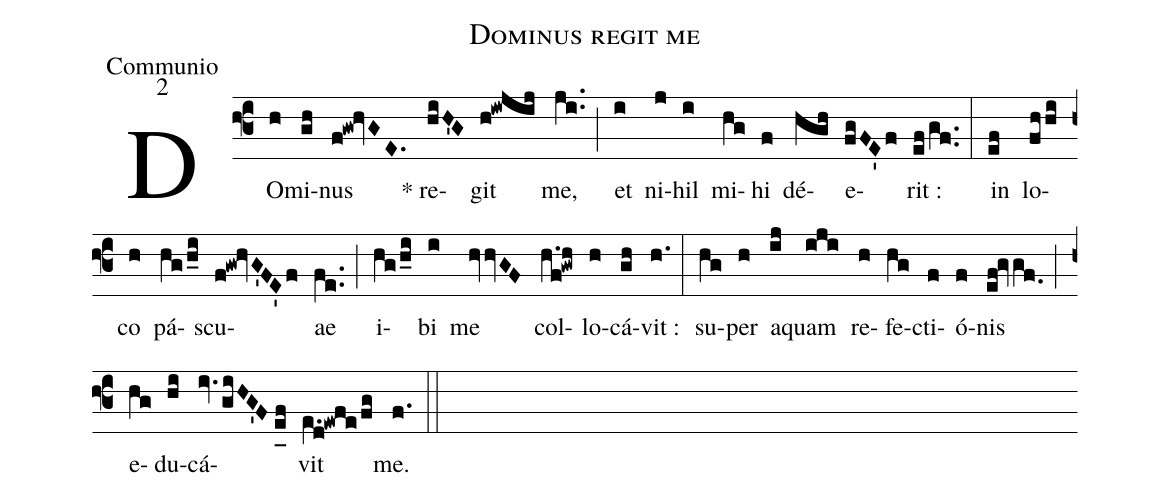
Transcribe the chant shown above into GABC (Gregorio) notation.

name:Dominus regit me;
office-part:Communio;
mode:2;
%%
(f3) DO(h)mi(gh)nus(f!gw!hvGE.) ()* re(hiH'G)git(h!iwjij) me,(ji..) (;) et(i) ni(j)hil(i) mi(hg)hi(f) dé(hgh)e(fgFE'f)rit :(ef/gf..) (:) in(ef) lo(fhhi)co(h) pá(hg/h_i)scu(f!gw!hvG'FE'f)ae(fe..) (;) i(hg/h_i)bi(i) me(hvvGF) col(h.f!gwh)lo(h)cá(gh)vit :(h.) (:) su(hg)per(h) a(ij)quam(iji) re(h)fe(hg)cti(f)ó(f)nis(ef!gvgf.0) (;) e(hg)du(hi)cá(iv.giHG'F//e_[uh:l]f)vit(e.[ll:1]d!ewfe/fg) me.(f.) (::)
